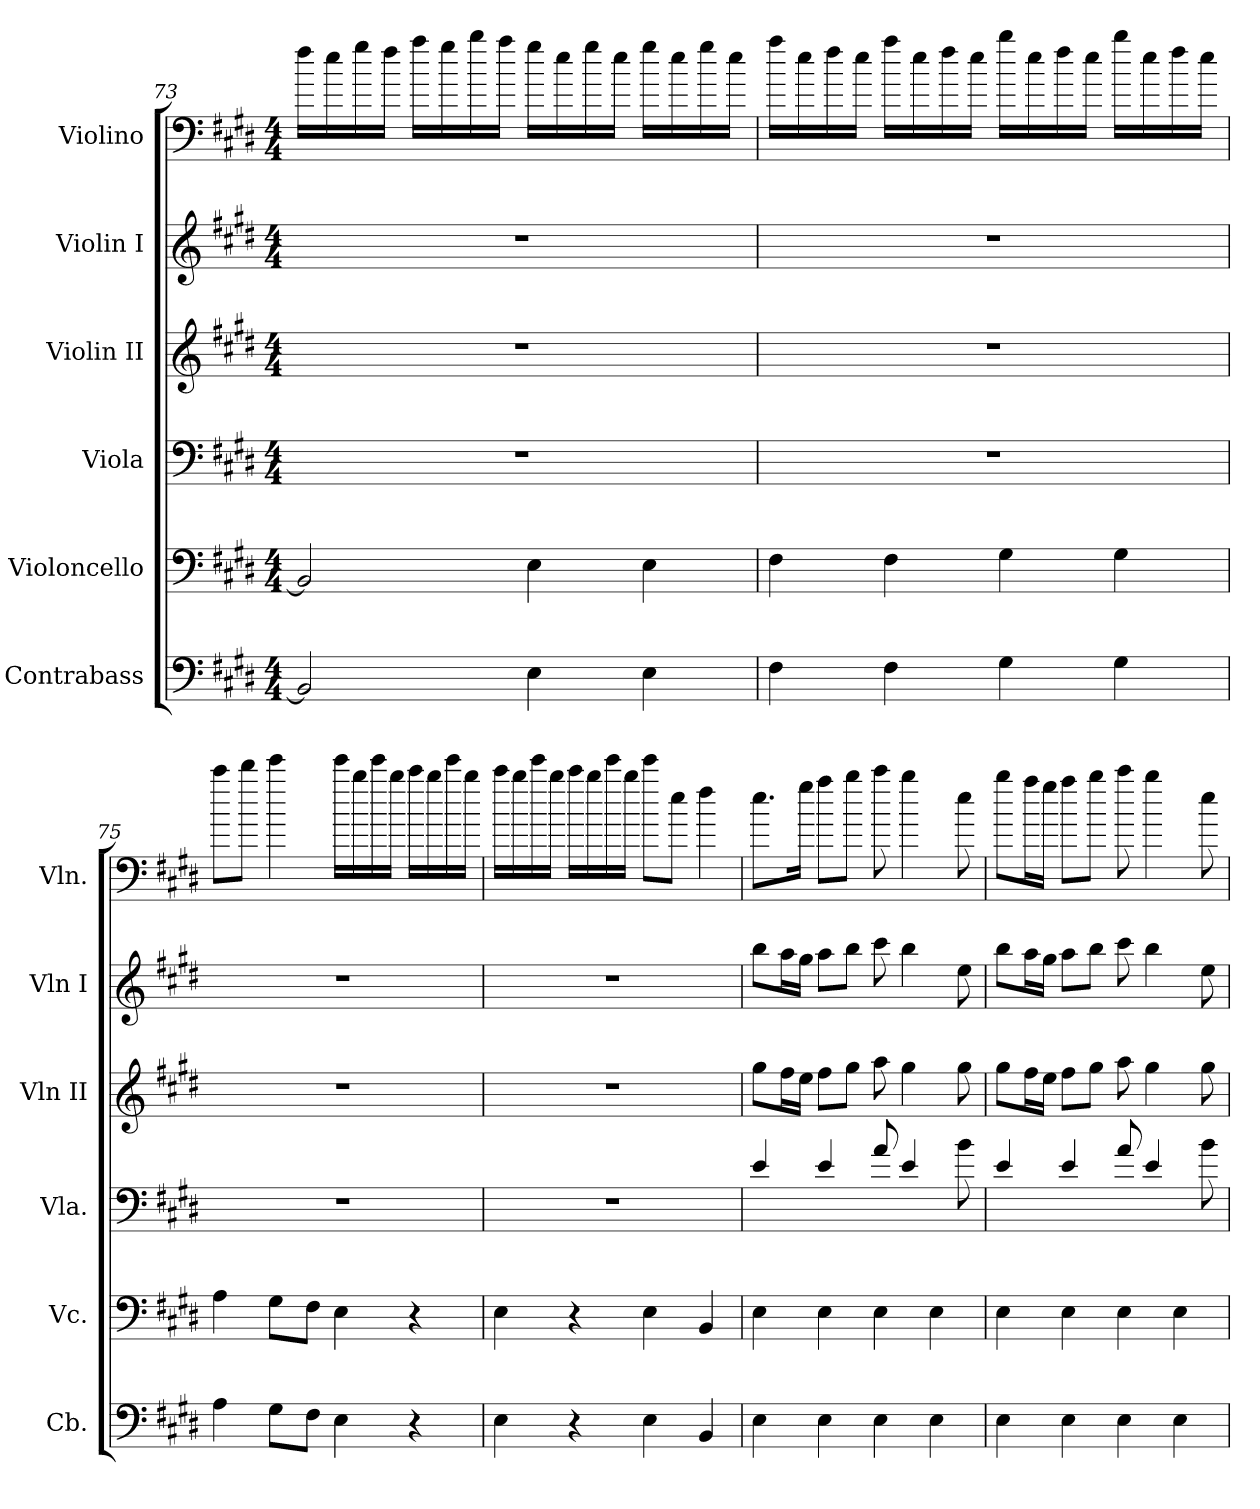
**kern	**kern	**kern	**kern	**kern	**kern
*part6	*part5	*part4	*part3	*part2	*part1
*staff6	*staff5	*staff4	*staff3	*staff2	*staff1
*I"Contrabass	*I"Violoncello	*I"Viola	*I"Violin II	*I"Violin I	*I"Violino
*I'Cb.	*I'Vc.	*I'Vla.	*I'Vln II	*I'Vln I	*I'Vln.
!!LO:PB:g=z
*clefF4	*clefF4	*clefF4	*clefG2	*clefG2	*clefF4
*ITrd7c12	*	*	*	*	*
*k[f#c#g#d#]	*k[f#c#g#d#]	*k[f#c#g#d#]	*k[f#c#g#d#]	*k[f#c#g#d#]	*k[f#c#g#d#]
*M4/4	*M4/4	*M4/4	*M4/4	*M4/4	*M4/4
=73	=73	=73	=73	=73	=73
2BBB/]	2BB/]	1r	1r	1r	16ff#\LL
.	.	.	.	.	16ee\
.	.	.	.	.	16gg#\
.	.	.	.	.	16ff#\JJ
.	.	.	.	.	16aa\LL
.	.	.	.	.	16gg#\
.	.	.	.	.	16bb\
.	.	.	.	.	16aa\JJ
*	*	*	*	*	*MM89
4EE\	4E\	.	.	.	16gg#\LL
.	.	.	.	.	16ee\
.	.	.	.	.	16gg#\
.	.	.	.	.	16ee\JJ
4EE\	4E\	.	.	.	16gg#\LL
.	.	.	.	.	16ee\
.	.	.	.	.	16gg#\
.	.	.	.	.	16ee\JJ
=74	=74	=74	=74	=74	=74
*	*	*	*	*	*MM88
4FF#\	4F#\	1r	1r	1r	16aa\LL
.	.	.	.	.	16ee\
.	.	.	.	.	16ff#\
.	.	.	.	.	16ee\JJ
4FF#\	4F#\	.	.	.	16aa\LL
.	.	.	.	.	16ee\
.	.	.	.	.	16ff#\
.	.	.	.	.	16ee\JJ
4GG#\	4G#\	.	.	.	16bb\LL
.	.	.	.	.	16ee\
.	.	.	.	.	16ff#\
.	.	.	.	.	16ee\JJ
4GG#\	4G#\	.	.	.	16bb\LL
.	.	.	.	.	16ee\
.	.	.	.	.	16ff#\
.	.	.	.	.	16ee\JJ
!!LO:LB:g=z
=75	=75	=75	=75	=75	=75
*	*	*	*	*	*^
4AA\	4A\	1r	1r	1r	8ccc#\L	4ryy
.	.	.	.	.	8ddd#\J	.
8GG#\L	8G#\L	.	.	.	4eee\	16ryy
*	*	*	*	*	*MM84	*
.	.	.	.	.	.	2ryy
8FF#\J	8F#\J	.	.	.	.	.
*	*	*	*	*	*MM91	*
4EE\	4E\	.	.	.	16eee\LL	.
.	.	.	.	.	16bb\	.
.	.	.	.	.	16eee\	.
.	.	.	.	.	16bb\JJ	.
4r	4r	.	.	.	16ccc#\LL	.
.	.	.	.	.	16bb\	8.ryy
.	.	.	.	.	16eee\	.
.	.	.	.	.	16bb\JJ	.
*	*	*	*	*	*v	*v
=76	=76	=76	=76	=76	=76
4EE\	4E\	1r	1r	1r	16ccc#\LL
.	.	.	.	.	16bb\
.	.	.	.	.	16eee\
.	.	.	.	.	16bb\JJ
4r	4r	.	.	.	16ccc#\LL
.	.	.	.	.	16bb\
.	.	.	.	.	16eee\
.	.	.	.	.	16bb\JJ
4EE\	4E\	.	.	.	8eee\L
.	.	.	.	.	8ee\J
4BBB/	4BB/	.	.	.	4ff#\
!!LO:PB:g=z
=77	=77	=77	=77	=77	=77
4EE\	4E\	4e/	8gg#\L	8bb\L	8.ee\L
.	.	.	16ff#\L	16aa\L	.
.	.	.	16ee\JJ	16gg#\JJ	16gg#\Jk
4EE\	4E\	4e/	8ff#\L	8aa\L	8aa\L
.	.	.	8gg#\J	8bb\J	8bb\J
4EE\	4E\	8a/	8aa\	8ccc#\	8ccc#\
.	.	4e/	4gg#\	4bb\	4bb\
4EE\	4E\	.	.	.	.
.	.	8b\	8gg#\	8ee\	8ee\
=78	=78	=78	=78	=78	=78
4EE\	4E\	4e/	8gg#\L	8bb\L	8bb\L
.	.	.	16ff#\L	16aa\L	16aa\L
.	.	.	16ee\JJ	16gg#\JJ	16gg#\JJ
4EE\	4E\	4e/	8ff#\L	8aa\L	8aa\L
.	.	.	8gg#\J	8bb\J	8bb\J
4EE\	4E\	8a/	8aa\	8ccc#\	8ccc#\
.	.	4e/	4gg#\	4bb\	4bb\
4EE\	4E\	.	.	.	.
.	.	8b\	8gg#\	8ee\	8ee\
=	=	=	=	=	=
*-	*-	*-	*-	*-	*-
